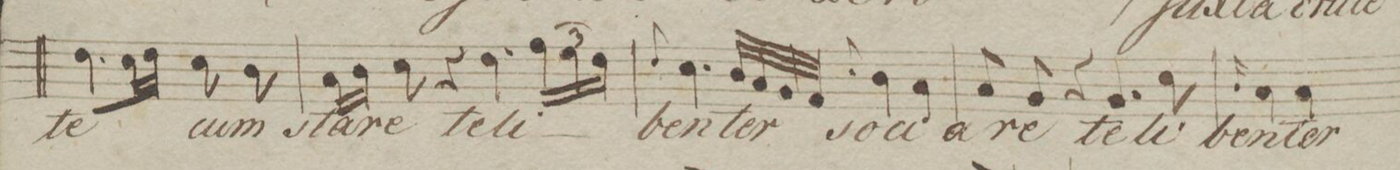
**kern	**text	**dynam
*I"Tenor.	*	*
*clefC4	*	*
*k[b-e-a-]	*	*
*met(c)	*	*
*M4/4	*	*
8.c\L	te-	.
32B-\LL	.	.
32c\JJJ	.	.
8B-\	.	.
8A-\	-cum	.
=22	=22	=22
16G\LL	sta-	.
16A-\JJ	.	.
8B-\	-re	.
4r	.	.
4.c\	te	.
*24\right	*	*
(24e-\LL	li-	.
24d\	.	.
24c\JJ)	.	.
=23	=23	=23
8qqc/	.	.
4.B-\	-ben-	.
32A-/LLL	-ter	.
32G/	.	.
32F/	.	.
32E-/JJJ	.	.
8qqB-/	.	.
4A-\	so-	.
4G\	-ci-	.
=24	=24	=24
8G/	-a-	.
8F/	-re	.
4r	.	.
4.F/	te	.
8B-\	li-	.
=25	=25	=25
16qqA-/	.	.
4G\	-ben-	.
4G\	-ter	.
*-	*-	*-
